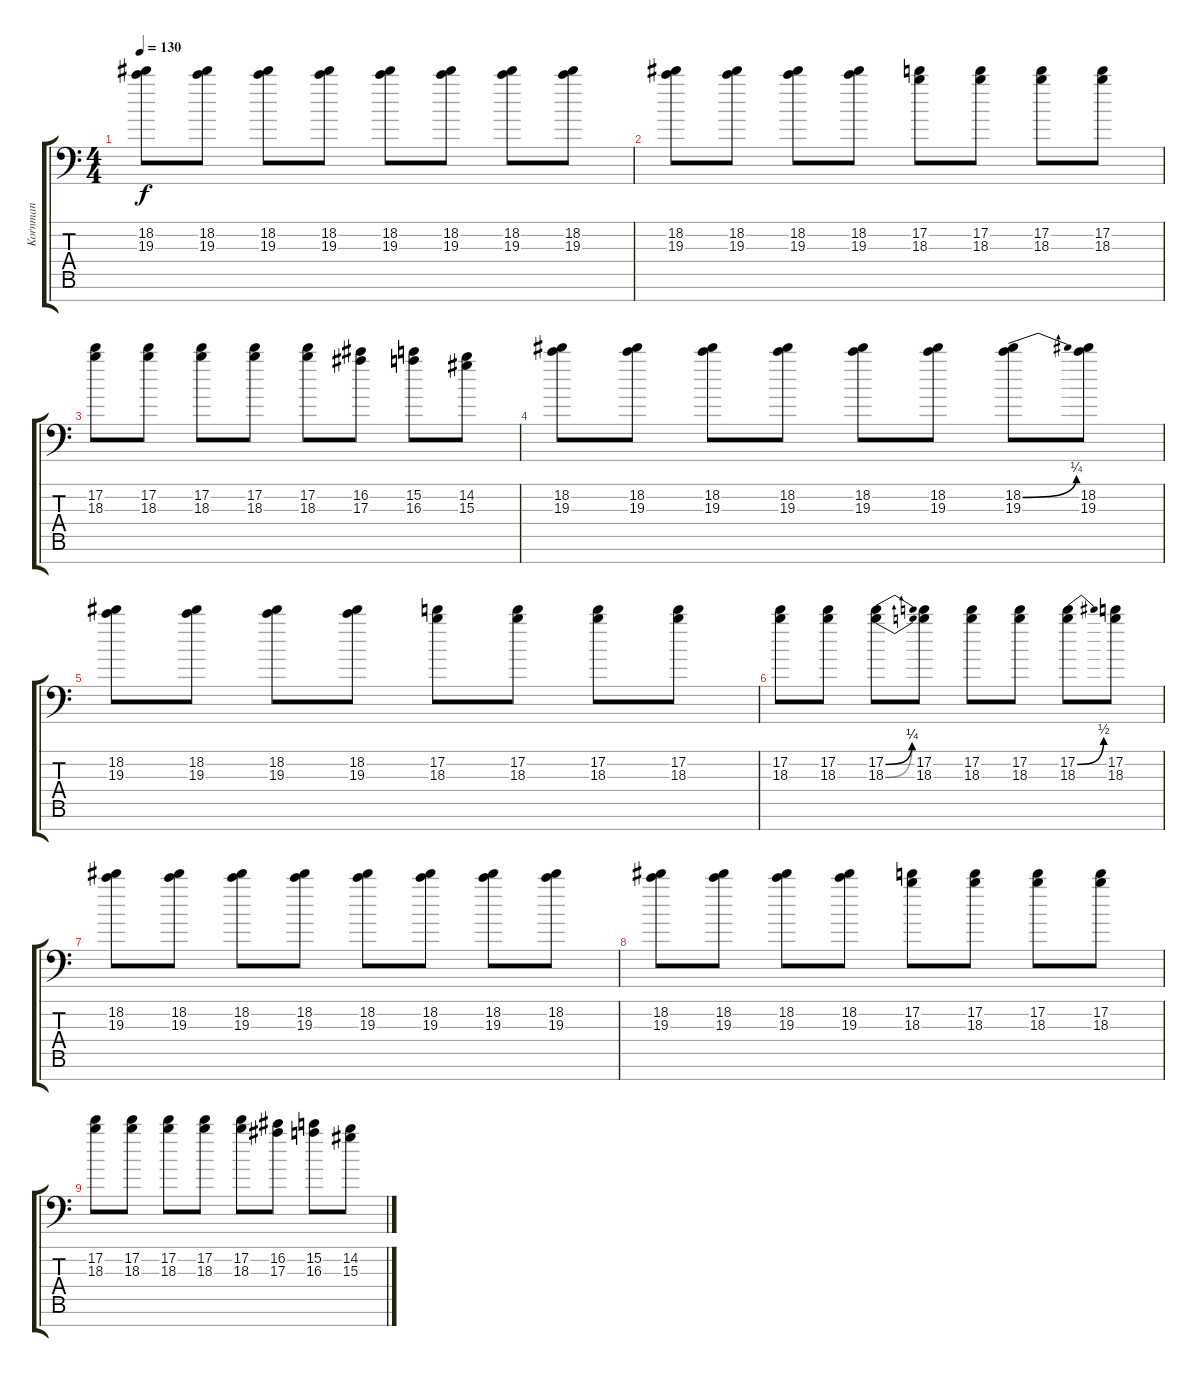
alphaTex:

\track ("Kornman" "Kornman") {instrument overdrivenguitar}
\staff {score tabs}
\tuning (D4 A3 F3 C3 G2 D2 A1) {hide}
\ts (4 4)
\tempo 130
\clef f4
\ks c
(18.2 19.3).8{dy f} (18.2 19.3).8 (18.2 19.3).8 (18.2 19.3).8 (18.2 19.3).8 (18.2 19.3).8 (18.2 19.3).8 (18.2 19.3).8 |
(18.2 19.3).8 (18.2 19.3).8 (18.2 19.3).8 (18.2 19.3).8 (17.2 18.3).8 (17.2 18.3).8 (17.2 18.3).8 (17.2 18.3).8 |
(17.2 18.3).8 (17.2 18.3).8 (17.2 18.3).8 (17.2 18.3).8 (17.2 18.3).8 (16.2 17.3).8 (15.2 16.3).8 (14.2 15.3).8 |
(18.2 19.3).8 (18.2 19.3).8 (18.2 19.3).8 (18.2 19.3).8 (18.2 19.3).8 (18.2 19.3).8 (18.2{be (bend 0 0 60 1)} 19.3).8 (18.2 19.3).8 |
(18.2 19.3).8 (18.2 19.3).8 (18.2 19.3).8 (18.2 19.3).8 (17.2 18.3).8 (17.2 18.3).8 (17.2 18.3).8 (17.2 18.3).8 |
(17.2 18.3).8 (17.2 18.3).8 (17.2{be (bend 0 0 60 1)} 18.3{be (bend 0 0 60 1)}).8 (17.2 18.3).8 (17.2 18.3).8 (17.2 18.3).8 (17.2{be (bend 0 0 60 2)} 18.3).8 (17.2 18.3).8 |
(18.2 19.3).8 (18.2 19.3).8 (18.2 19.3).8 (18.2 19.3).8 (18.2 19.3).8 (18.2 19.3).8 (18.2 19.3).8 (18.2 19.3).8 |
(18.2 19.3).8 (18.2 19.3).8 (18.2 19.3).8 (18.2 19.3).8 (17.2 18.3).8 (17.2 18.3).8 (17.2 18.3).8 (17.2 18.3).8 |
(17.2 18.3).8 (17.2 18.3).8 (17.2 18.3).8 (17.2 18.3).8 (17.2 18.3).8 (16.2 17.3).8 (15.2 16.3).8 (14.2 15.3).8
